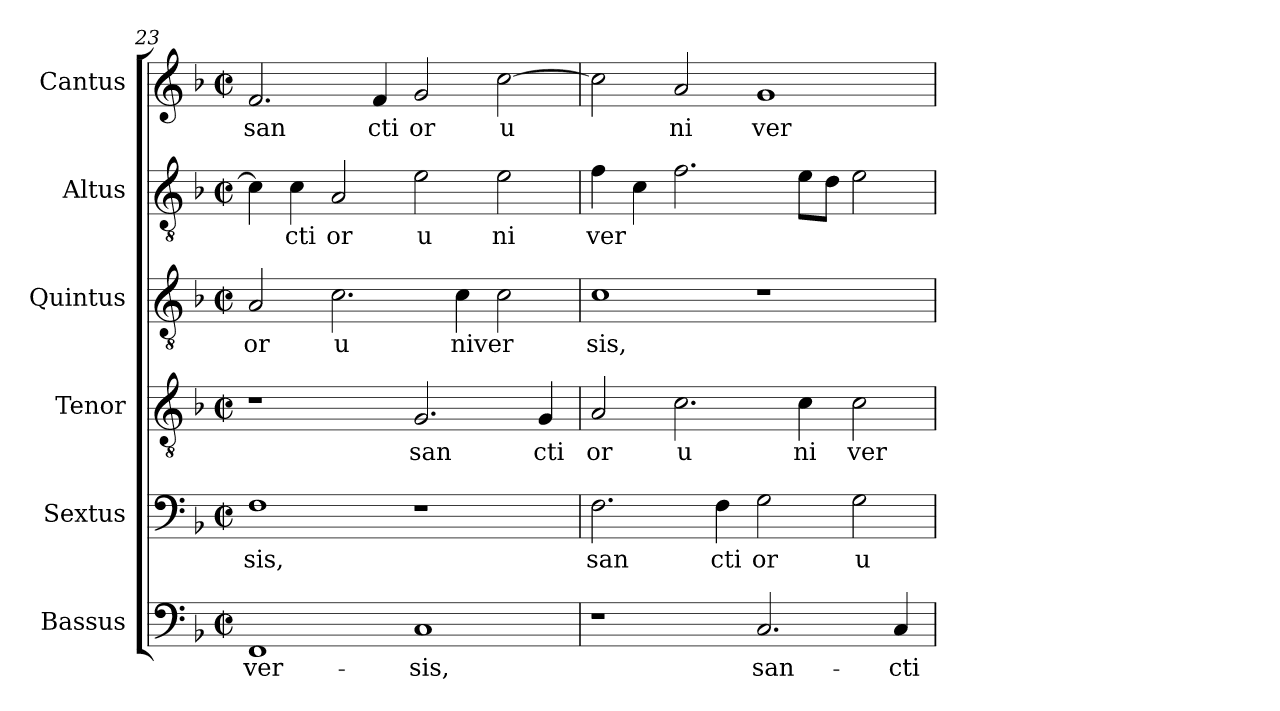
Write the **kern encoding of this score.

**kern	**text	**kern	**text	**kern	**text	**kern	**text	**kern	**text	**kern	**text
*part6	*part6	*part5	*part5	*part4	*part4	*part3	*part3	*part2	*part2	*part1	*part1
*staff6	*staff6	*staff5	*staff5	*staff4	*staff4	*staff3	*staff3	*staff2	*staff2	*staff1	*staff1
*I"Bassus	*	*I"Sextus	*	*I"Tenor	*	*I"Quintus	*	*I"Altus	*	*I"Cantus	*
*clefF4	*	*clefF4	*	*clefGv2	*	*clefGv2	*	*clefGv2	*	*clefG2	*
*k[b-]	*	*k[b-]	*	*k[b-]	*	*k[b-]	*	*k[b-]	*	*k[b-]	*
*F:	*	*F:	*	*F:	*	*F:	*	*F:	*	*F:	*
*M2/2	*	*M2/2	*	*M2/2	*	*M2/2	*	*M2/2	*	*M2/2	*
*met(c|)	*	*met(c|)	*	*met(c|)	*	*met(c|)	*	*met(c|)	*	*met(c|)	*
=23	=23	=23	=23	=23	=23	=23	=23	=23	=23	=23	=23
!	!LO:LY:b:cj	!	!LO:LY:b:cj	!	!	!	!LO:LY:b:cj	!	!	!	!LO:LY:b:cj
1FF	-ver-	1F	sis,	1r	.	2A/	or	4c\]	.	2.f/	san
!	!	!	!	!	!	!	!	!	!LO:LY:b:cj	!	!
.	.	.	.	.	.	.	.	4c\	cti	.	.
!	!	!	!	!	!	!	!LO:LY:b:cj	!	!LO:LY:b:cj	!	!
.	.	.	.	.	.	2.c\	u	2A/	or	.	.
!	!	!	!	!	!	!	!	!	!	!	!LO:LY:b:cj
.	.	.	.	.	.	.	.	.	.	4f/	cti
!	!LO:LY:b:cj	!	!	!	!LO:LY:b:cj	!	!	!	!LO:LY:b:cj	!	!LO:LY:b:cj
1C	-sis,	1r	.	2.G/	san	.	.	2e\	u	2g/	or
!	!	!	!	!	!	!	!LO:LY:b	!	!	!	!
.	.	.	.	.	.	4c\	niver	.	.	.	.
!	!	!	!	!	!	!	!	!	!LO:LY:b:cj	!	!LO:LY:b:cj
.	.	.	.	.	.	2c\	.	2e\	ni	[>2cc\	u
!	!	!	!	!	!LO:LY:b:cj	!	!	!	!	!	!
.	.	.	.	4G/	cti	.	.	.	.	.	.
=24	=24	=24	=24	=24	=24	=24	=24	=24	=24	=24	=24
!	!	!	!LO:LY:b:cj	!	!LO:LY:b:cj	!	!LO:LY:b:cj	!	!LO:LY:b	!	!
1r	.	2.F\	san	2A/	or	1c	sis,	4f\	ver	2cc\]	.
.	.	.	.	.	.	.	.	4c\	.	.	.
!	!	!	!	!	!LO:LY:b:cj	!	!	!	!	!	!LO:LY:b:cj
.	.	.	.	2.c\	u	.	.	2.f\	.	2a/	ni
!	!	!	!LO:LY:b:cj	!	!	!	!	!	!	!	!
.	.	4F\	cti	.	.	.	.	.	.	.	.
!	!LO:LY:b:cj	!	!LO:LY:b:cj	!	!	!	!	!	!	!	!LO:LY:b:cj
2.C/	san-	2G\	or	.	.	1r	.	.	.	1g	ver
!	!	!	!	!	!LO:LY:b:cj	!	!	!	!	!	!
.	.	.	.	4c\	ni	.	.	8e\L	.	.	.
.	.	.	.	.	.	.	.	8d\J	.	.	.
!	!	!	!LO:LY:b:cj	!	!LO:LY:b:cj	!	!	!	!	!	!
.	.	2G\	u	2c\	ver	.	.	2e\	.	.	.
!	!LO:LY:b:cj	!	!	!	!	!	!	!	!	!	!
4C/	-cti-	.	.	.	.	.	.	.	.	.	.
=	=	=	=	=	=	=	=	=	=	=	=
*-	*-	*-	*-	*-	*-	*-	*-	*-	*-	*-	*-
